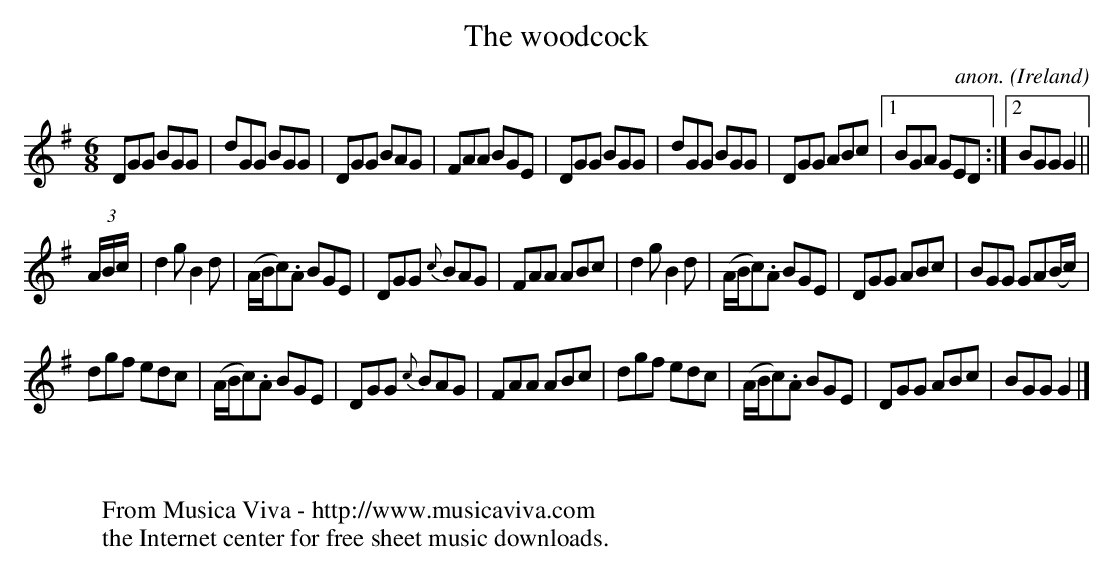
X:1
T:The woodcock
C:anon.
O:Ireland
M:6/8
L:1/8
K:G
DGG BGG|dGG BGG|DGG BAG|FAA BGE|DGG BGG|dGG BGG|DGG ABc|[1 BGA GED:|[2 BGG G2||
(3A/B/c/|d2g B2d|(A/B/c).A BGE|DGG {c}BAG|FAA ABc|d2g B2d|(A/B/c).A BGE|DGG ABc|BGG GA(B/c/)|
dgf edc|(A/B/c).A BGE|DGG {c}BAG|FAA ABc|dgf edc|(A/B/c).A BGE|DGG ABc|BGG G2|]
W:
W:
W: From Musica Viva - http://www.musicaviva.com
W: the Internet center for free sheet music downloads.
